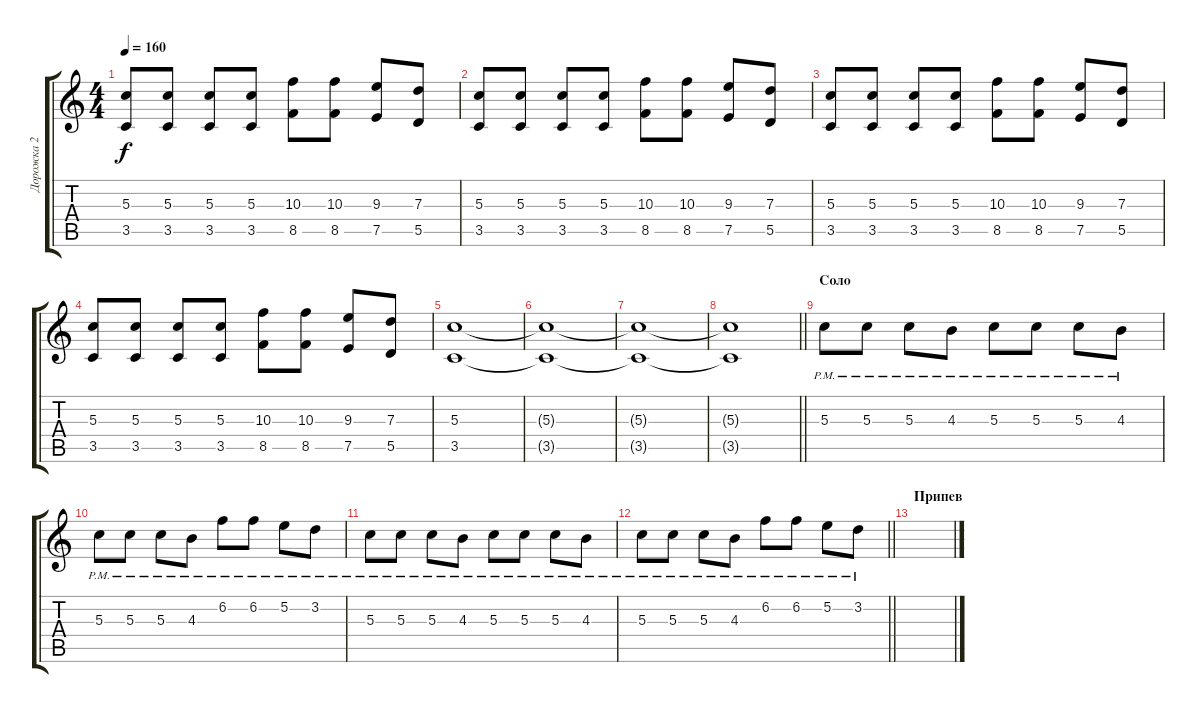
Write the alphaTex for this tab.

\track ("Дорожка 2" "Дорожка 2") {instrument overdrivenguitar}
\staff {score tabs}
\tuning (E4 B3 G3 D3 A2 E2) {hide}
\ts (4 4)
\tempo 160
\clef g2
\ks c
(5.3 3.5).8{dy f} (5.3 3.5).8 (5.3 3.5).8 (5.3 3.5).8 (10.3 8.5).8 (10.3 8.5).8 (9.3 7.5).8 (7.3 5.5).8 |
(5.3 3.5).8 (5.3 3.5).8 (5.3 3.5).8 (5.3 3.5).8 (10.3 8.5).8 (10.3 8.5).8 (9.3 7.5).8 (7.3 5.5).8 |
(5.3 3.5).8 (5.3 3.5).8 (5.3 3.5).8 (5.3 3.5).8 (10.3 8.5).8 (10.3 8.5).8 (9.3 7.5).8 (7.3 5.5).8 |
(5.3 3.5).8 (5.3 3.5).8 (5.3 3.5).8 (5.3 3.5).8 (10.3 8.5).8 (10.3 8.5).8 (9.3 7.5).8 (7.3 5.5).8 |
(5.3 3.5).1 |
(5.3{t} 3.5{t}).1 |
(5.3{t} 3.5{t}).1 |
\barLineRight lightlight
(5.3{t} 3.5{t}).1 |
\section ("" "Соло")
5.3{pm}.8 5.3{pm}.8 5.3{pm}.8 4.3{pm}.8 5.3{pm}.8 5.3{pm}.8 5.3{pm}.8 4.3{pm}.8 |
5.3{pm}.8 5.3{pm}.8 5.3{pm}.8 4.3{pm}.8 6.2{pm}.8 6.2{pm}.8 5.2{pm}.8 3.2{pm}.8 |
5.3{pm}.8 5.3{pm}.8 5.3{pm}.8 4.3{pm}.8 5.3{pm}.8 5.3{pm}.8 5.3{pm}.8 4.3{pm}.8 |
\barLineRight lightlight
5.3{pm}.8 5.3{pm}.8 5.3{pm}.8 4.3{pm}.8 6.2{pm}.8 6.2{pm}.8 5.2{pm}.8 3.2{pm}.8 |
\section ("" "Припев")
